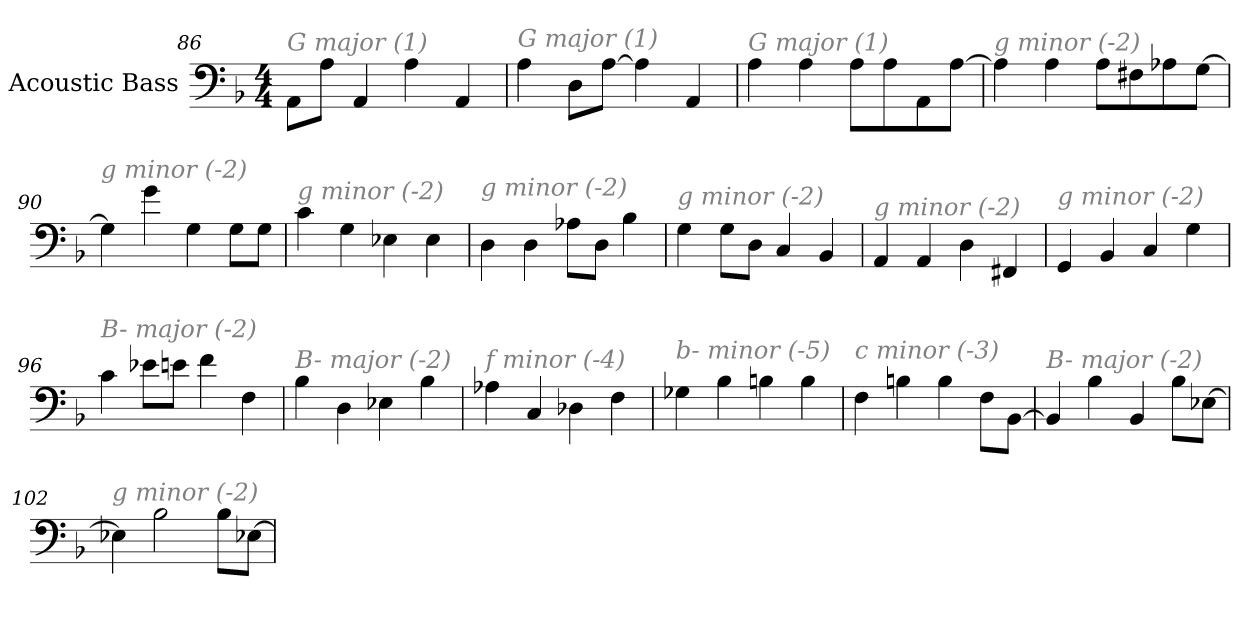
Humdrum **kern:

**kern
*part1
*staff1
*I"Acoustic Bass
*clefF4
*ITrd7c12
*k[b-]
*F:
*M4/4
=86
!LO:TX:i:color=#808080:t=G major (1)
8AAAL
8AAJ
4AAA
4AA
4AAA
=87
!LO:TX:i:color=#808080:t=G major (1)
4AA
8DDL
[8AAJ
4AA]
4AAA
=88
!LO:TX:i:color=#808080:t=G major (1)
4AA
4AA
8AAL
8AA
8AAA
[8AAJ
=89
!LO:TX:i:color=#808080:t=g minor (-2)
4AA]
4AA
8AAL
8FF#X
8AA-X
[8GGJ
=90
!LO:TX:i:color=#808080:t=g minor (-2)
4GG]
4G
4GG
8GGL
8GGJ
=91
!LO:TX:i:color=#808080:t=g minor (-2)
4C
4GG
4EE-X
4EE-
=92
!LO:TX:i:color=#808080:t=g minor (-2)
4DD
4DD
8AA-XL
8DDJ
4BB-
=93
!LO:TX:i:color=#808080:t=g minor (-2)
4GG
8GGL
8DDJ
4CC
4BBB-
=94
!LO:TX:i:color=#808080:t=g minor (-2)
4AAA
4AAA
4DD
4FFF#X
=95
!LO:TX:i:color=#808080:t=g minor (-2)
4GGG
4BBB-
4CC
4GG
=96
!LO:TX:i:color=#808080:t=B- major (-2)
4C
8E-XL
8EnJ
4F
4FF
=97
!LO:TX:i:color=#808080:t=B- major (-2)
4BB-
4DD
4EE-X
4BB-
=98
!LO:TX:i:color=#808080:t=f minor (-4)
4AA-X
4CC
4DD-X
4FF
=99
!LO:TX:i:color=#808080:t=b- minor (-5)
4GG-X
4BB-
4BBn
4BB
=100
!LO:TX:i:color=#808080:t=c minor (-3)
4FF
4BBn
4BB
8FFL
[8BBB-J
=101
!LO:TX:i:color=#808080:t=B- major (-2)
4BBB-]
4BB-
4BBB-
8BB-L
[8EE-XJ
=102
!LO:TX:i:color=#808080:t=g minor (-2)
4EE-X]
2BB-
8BB-L
[8EE-XJ
=
*-
